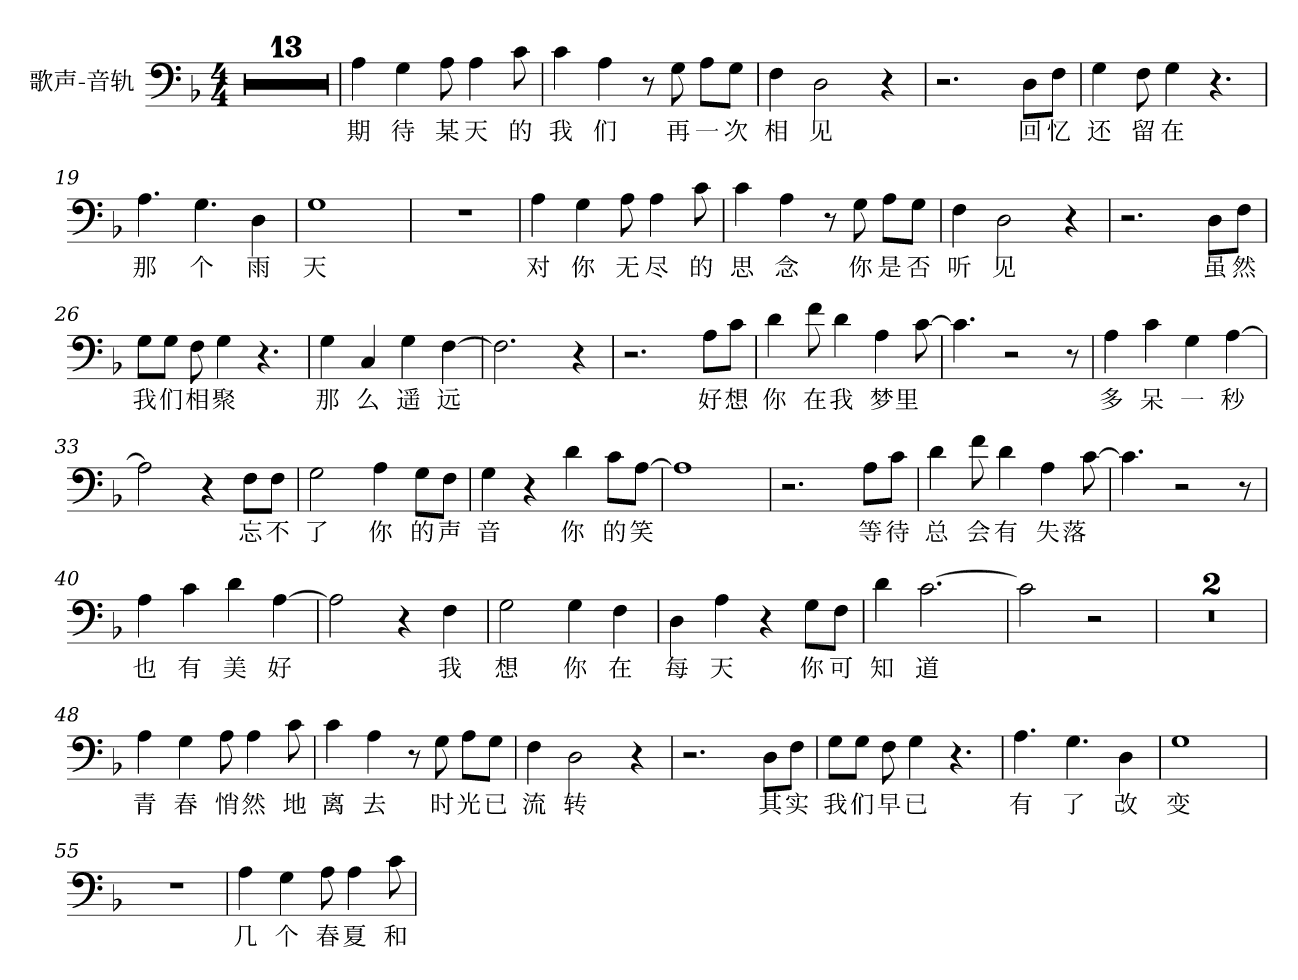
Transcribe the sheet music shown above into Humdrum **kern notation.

**kern	**text
*part1	*part1
*staff1	*staff1
*I"歌声-音轨	*
*clefF4	*
*k[b-]	*
*F:	*
*M4/4	*
*MM132	*
=1	=1
1r	.
=2	=2
1r	.
=3	=3
1r	.
=4	=4
1r	.
=5	=5
1r	.
=6	=6
1r	.
=7	=7
1r	.
=8	=8
1r	.
=9	=9
1r	.
=10	=10
1r	.
=11	=11
1r	.
=12	=12
1r	.
=13	=13
1r	.
=14	=14
4A	期
4G	待
8A	某
4A	天
8c	的
=15	=15
4c	我
4A	们
8r	.
8G	再
8AL	一
8GJ	次
=16	=16
4F	相
2D	见
4r	.
=17	=17
2.r	.
8DL	回
8FJ	忆
=18	=18
4G	还
8F	留
4G	在
4.r	.
=19	=19
4.A	那
4.G	个
4D	雨
=20	=20
1G	天
=21	=21
1r	.
=22	=22
4A	对
4G	你
8A	无
4A	尽
8c	的
=23	=23
4c	思
4A	念
8r	.
8G	你
8AL	是
8GJ	否
=24	=24
4F	听
2D	见
4r	.
=25	=25
2.r	.
8DL	虽
8FJ	然
=26	=26
8GL	我
8GJ	们
8F	相
4G	聚
4.r	.
=27	=27
4G	那
4C	么
4G	遥
[4F	远
=28	=28
2.F]	.
4r	.
=29	=29
2.r	.
8AL	好
8cJ	想
=30	=30
4d	你
8f	在
4d	我
4A	梦
[8c	里
=31	=31
4.c]	.
2r	.
8r	.
=32	=32
4A	多
4c	呆
4G	一
[4A	秒
=33	=33
2A]	.
4r	.
8FL	忘
8FJ	不
=34	=34
2G	了
4A	你
8GL	的
8FJ	声
=35	=35
4G	音
4r	.
4d	你
8cL	的
[8AJ	笑
=36	=36
1A]	.
=37	=37
2.r	.
8AL	等
8cJ	待
=38	=38
4d	总
8f	会
4d	有
4A	失
[8c	落
=39	=39
4.c]	.
2r	.
8r	.
=40	=40
4A	也
4c	有
4d	美
[4A	好
=41	=41
2A]	.
4r	.
4F	我
=42	=42
2G	想
4G	你
4F	在
=43	=43
4D	每
4A	天
4r	.
8GL	你
8FJ	可
=44	=44
4d	知
[2.c	道
=45	=45
2c]	.
2r	.
=46	=46
1r	.
=47	=47
1r	.
=48	=48
4A	青
4G	春
8A	悄
4A	然
8c	地
=49	=49
4c	离
4A	去
8r	.
8G	时
8AL	光
8GJ	已
=50	=50
4F	流
2D	转
4r	.
=51	=51
2.r	.
8DL	其
8FJ	实
=52	=52
8GL	我
8GJ	们
8F	早
4G	已
4.r	.
=53	=53
4.A	有
4.G	了
4D	改
=54	=54
1G	变
=55	=55
1r	.
=56	=56
4A	几
4G	个
8A	春
4A	夏
8c	和
=	=
*-	*-
